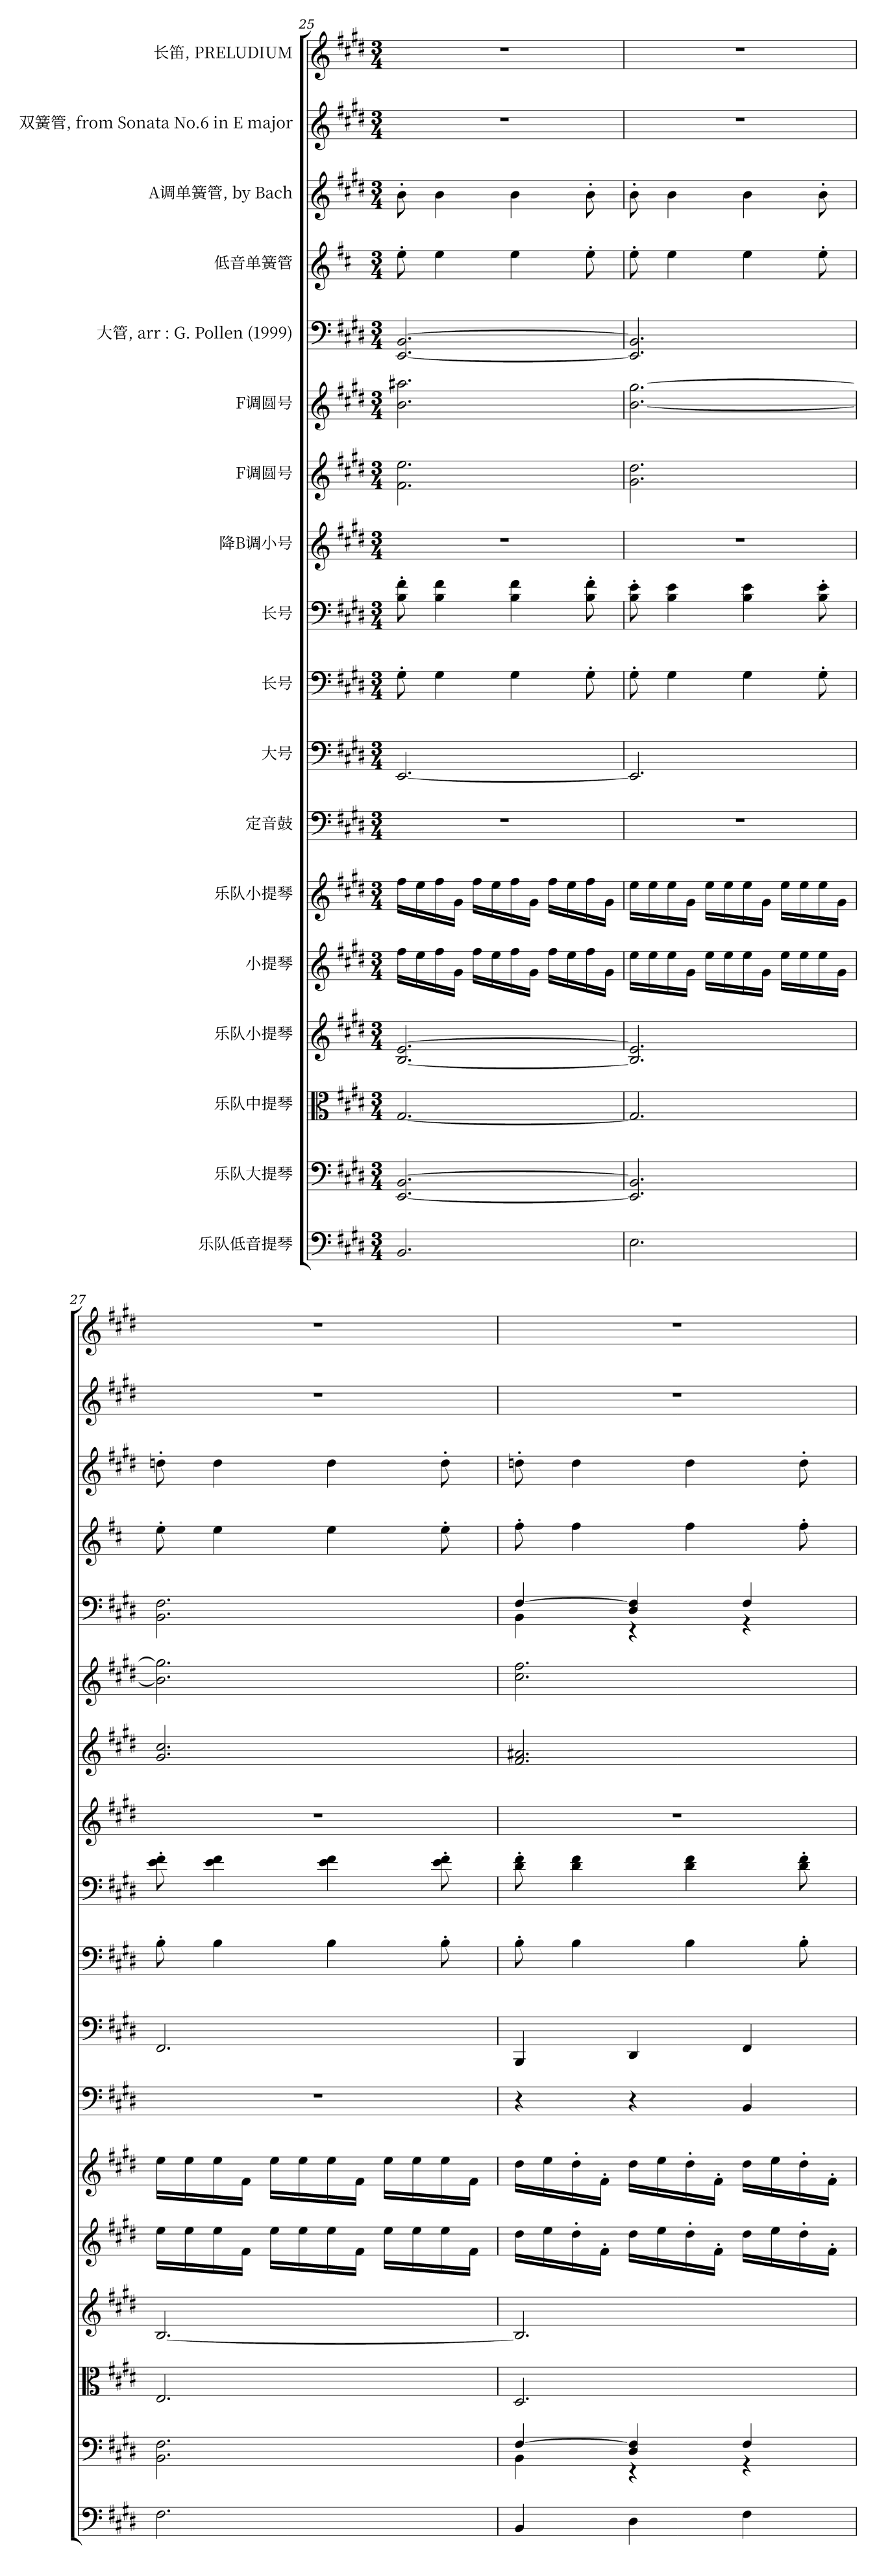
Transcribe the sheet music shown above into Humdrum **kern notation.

**kern	**kern	**kern	**kern	**kern	**kern	**kern	**kern	**kern	**kern	**kern	**kern	**kern	**kern	**kern	**kern	**kern	**kern
*part18	*part17	*part16	*part15	*part14	*part13	*part12	*part11	*part10	*part9	*part8	*part7	*part6	*part5	*part4	*part3	*part2	*part1
*staff18	*staff17	*staff16	*staff15	*staff14	*staff13	*staff12	*staff11	*staff10	*staff9	*staff8	*staff7	*staff6	*staff5	*staff4	*staff3	*staff2	*staff1
*I"乐队低音提琴	*I"乐队大提琴	*I"乐队中提琴	*I"乐队小提琴	*I"小提琴	*I"乐队小提琴	*I"定音鼓	*I"大号	*I"长号	*I"长号	*I"降B调小号	*I"F调圆号	*I"F调圆号	*I"大管, arr : G. Pollen (1999)	*I"低音单簧管	*I"A调单簧管, by Bach	*I"双簧管, from Sonata No.6 in E major	*I"长笛, PRELUDIUM
!!LO:PB:g=z
*clefF4	*clefF4	*clefC3	*clefG2	*clefG2	*clefG2	*clefF4	*clefF4	*clefF4	*clefF4	*clefG2	*clefG2	*clefG2	*clefF4	*clefG2	*clefG2	*clefG2	*clefG2
*ITrd7c12	*	*	*	*	*	*	*	*	*	*ITrd1c2	*ITrd4c7	*ITrd4c7	*	*ITrd8c14	*ITrd2c3	*	*
*k[f#c#g#d#]	*k[f#c#g#d#]	*k[f#c#g#d#]	*k[f#c#g#d#]	*k[f#c#g#d#]	*k[f#c#g#d#]	*k[f#c#g#d#]	*k[f#c#g#d#]	*k[f#c#g#d#]	*k[f#c#g#d#]	*k[f#c#]	*k[f#c#g#]	*k[f#c#g#]	*k[f#c#g#d#]	*k[f#c#]	*k[f#c#g#d#a#e#b#]	*k[f#c#g#d#]	*k[f#c#g#d#]
*M3/4	*M3/4	*M3/4	*M3/4	*M3/4	*M3/4	*M3/4	*M3/4	*M3/4	*M3/4	*M3/4	*M3/4	*M3/4	*M3/4	*M3/4	*M3/4	*M3/4	*M3/4
=25	=25	=25	=25	=25	=25	=25	=25	=25	=25	=25	=25	=25	=25	=25	=25	=25	=25
2.BBB/	[2.EE/ [2.BB/	[2.G#/	[2.B/ [2.e/	16ff#\LL	16ff#\LL	2.r	[2.EE/	8G#'\	8B\' 8f#\'	2.r	2.B\ 2.a\	2.e\ 2.dd#X\	[2.EE/ [2.BB/	8e'\	8g#'\	2.r	2.r
.	.	.	.	16ee\	16ee\	.	.	.	.	.	.	.	.	.	.	.	.
.	.	.	.	16ff#\	16ff#\	.	.	4G#\	4B\ 4f#\	.	.	.	.	4e\	4g#\	.	.
.	.	.	.	16g#\JJ	16g#\JJ	.	.	.	.	.	.	.	.	.	.	.	.
.	.	.	.	16ff#\LL	16ff#\LL	.	.	.	.	.	.	.	.	.	.	.	.
.	.	.	.	16ee\	16ee\	.	.	.	.	.	.	.	.	.	.	.	.
.	.	.	.	16ff#\	16ff#\	.	.	4G#\	4B\ 4f#\	.	.	.	.	4e\	4g#\	.	.
.	.	.	.	16g#\JJ	16g#\JJ	.	.	.	.	.	.	.	.	.	.	.	.
.	.	.	.	16ff#\LL	16ff#\LL	.	.	.	.	.	.	.	.	.	.	.	.
.	.	.	.	16ee\	16ee\	.	.	.	.	.	.	.	.	.	.	.	.
.	.	.	.	16ff#\	16ff#\	.	.	8G#'\	8B\' 8f#\'	.	.	.	.	8e'\	8g#'\	.	.
.	.	.	.	16g#\JJ	16g#\JJ	.	.	.	.	.	.	.	.	.	.	.	.
=26	=26	=26	=26	=26	=26	=26	=26	=26	=26	=26	=26	=26	=26	=26	=26	=26	=26
2.EE\	2.EE/] 2.BB/]	2.G#/]	2.B/] 2.e/]	16ee\LL	16ee\LL	2.r	2.EE/]	8G#'\	8B\' 8e\'	2.r	2.c#\ 2.g#\	[2.e\ [2.cc#\	2.EE/] 2.BB/]	8e'\	8g#'\	2.r	2.r
.	.	.	.	16ee\	16ee\	.	.	.	.	.	.	.	.	.	.	.	.
.	.	.	.	16ee\	16ee\	.	.	4G#\	4B\ 4e\	.	.	.	.	4e\	4g#\	.	.
.	.	.	.	16g#\JJ	16g#\JJ	.	.	.	.	.	.	.	.	.	.	.	.
.	.	.	.	16ee\LL	16ee\LL	.	.	.	.	.	.	.	.	.	.	.	.
.	.	.	.	16ee\	16ee\	.	.	.	.	.	.	.	.	.	.	.	.
.	.	.	.	16ee\	16ee\	.	.	4G#\	4B\ 4e\	.	.	.	.	4e\	4g#\	.	.
.	.	.	.	16g#\JJ	16g#\JJ	.	.	.	.	.	.	.	.	.	.	.	.
.	.	.	.	16ee\LL	16ee\LL	.	.	.	.	.	.	.	.	.	.	.	.
.	.	.	.	16ee\	16ee\	.	.	.	.	.	.	.	.	.	.	.	.
.	.	.	.	16ee\	16ee\	.	.	8G#'\	8B\' 8e\'	.	.	.	.	8e'\	8g#'\	.	.
.	.	.	.	16g#\JJ	16g#\JJ	.	.	.	.	.	.	.	.	.	.	.	.
=27	=27	=27	=27	=27	=27	=27	=27	=27	=27	=27	=27	=27	=27	=27	=27	=27	=27
2.FF#\	2.BB\ 2.F#\	2.E/	[2.B/	16ee\LL	16ee\LL	2.r	2.FF#/	8B'\	8e\' 8f#\'	2.r	2.c#/ 2.f#/	2.e\] 2.cc#\]	2.BB\ 2.F#\	8e'\	8bn'\	2.r	2.r
.	.	.	.	16ee\	16ee\	.	.	.	.	.	.	.	.	.	.	.	.
.	.	.	.	16ee\	16ee\	.	.	4B\	4e\ 4f#\	.	.	.	.	4e\	4b\	.	.
.	.	.	.	16f#\JJ	16f#\JJ	.	.	.	.	.	.	.	.	.	.	.	.
.	.	.	.	16ee\LL	16ee\LL	.	.	.	.	.	.	.	.	.	.	.	.
.	.	.	.	16ee\	16ee\	.	.	.	.	.	.	.	.	.	.	.	.
.	.	.	.	16ee\	16ee\	.	.	4B\	4e\ 4f#\	.	.	.	.	4e\	4b\	.	.
.	.	.	.	16f#\JJ	16f#\JJ	.	.	.	.	.	.	.	.	.	.	.	.
.	.	.	.	16ee\LL	16ee\LL	.	.	.	.	.	.	.	.	.	.	.	.
.	.	.	.	16ee\	16ee\	.	.	.	.	.	.	.	.	.	.	.	.
.	.	.	.	16ee\	16ee\	.	.	8B'\	8e\' 8f#\'	.	.	.	.	8e'\	8b'\	.	.
.	.	.	.	16f#\JJ	16f#\JJ	.	.	.	.	.	.	.	.	.	.	.	.
!!LO:PB:g=z
=28	=28	=28	=28	=28	=28	=28	=28	=28	=28	=28	=28	=28	=28	=28	=28	=28	=28
*	*	*	*	*	*	*	*	*	*	*	*	*	*	*	*	*	*MM123
*	*^	*	*	*	*	*	*	*	*	*	*	*	*^	*	*	*	*
4BBB/	[4F#/	4BB\	2.D#/	2.B/]	16dd#\LL	16dd#\LL	4r	4BBB/	8B'\	8d#\' 8f#\'	2.r	2.B/ 2.d#X/	2.f#\ 2.b\	[4F#/	4BB\	8f#'\	8bn'\	2.r	2.r
.	.	.	.	.	16ee\	16ee\	.	.	.	.	.	.	.	.	.	.	.	.	.
.	.	.	.	.	16dd#'\	16dd#'\	.	.	4B\	4d#\ 4f#\	.	.	.	.	.	4f#\	4b\	.	.
.	.	.	.	.	16f#'\JJ	16f#'\JJ	.	.	.	.	.	.	.	.	.	.	.	.	.
4DD#\	4D#/ 4F#/]	4r	.	.	16dd#\LL	16dd#\LL	4r	4DD#/	.	.	.	.	.	4D#/ 4F#/]	4r	.	.	.	.
.	.	.	.	.	16ee\	16ee\	.	.	.	.	.	.	.	.	.	.	.	.	.
.	.	.	.	.	16dd#'\	16dd#'\	.	.	4B\	4d#\ 4f#\	.	.	.	.	.	4f#\	4b\	.	.
.	.	.	.	.	16f#'\JJ	16f#'\JJ	.	.	.	.	.	.	.	.	.	.	.	.	.
4FF#\	4F#/	4r	.	.	16dd#\LL	16dd#\LL	4BB/	4FF#/	.	.	.	.	.	4F#/	4r	.	.	.	.
.	.	.	.	.	16ee\	16ee\	.	.	.	.	.	.	.	.	.	.	.	.	.
.	.	.	.	.	16dd#'\	16dd#'\	.	.	8B'\	8d#\' 8f#\'	.	.	.	.	.	8f#'\	8b'\	.	.
.	.	.	.	.	16f#'\JJ	16f#'\JJ	.	.	.	.	.	.	.	.	.	.	.	.	.
*	*v	*v	*	*	*	*	*	*	*	*	*	*	*	*v	*v	*	*	*	*
=	=	=	=	=	=	=	=	=	=	=	=	=	=	=	=	=	=
*-	*-	*-	*-	*-	*-	*-	*-	*-	*-	*-	*-	*-	*-	*-	*-	*-	*-
